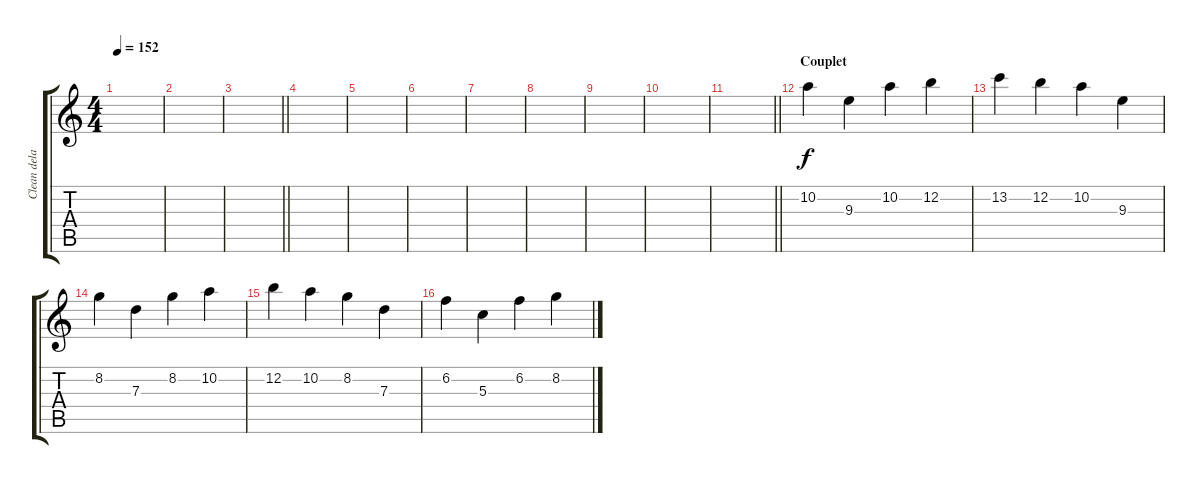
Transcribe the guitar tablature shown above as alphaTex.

\track ("Clean delay" "Clean dela") {instrument electricguitarclean}
\staff {score tabs}
\tuning (E4 B3 G3 D3 A2 E2) {hide}
\ts (4 4)
\tempo 152
\clef g2
\ks c
|
|
\barLineRight lightlight
|
|
|
|
|
|
|
|
\barLineRight lightlight
|
\section ("" "Couplet")
10.2.4 9.3.4 10.2.4 12.2.4 |
13.2.4 12.2.4 10.2.4 9.3.4 |
8.2.4 7.3.4 8.2.4 10.2.4 |
12.2.4 10.2.4 8.2.4 7.3.4 |
6.2.4 5.3.4 6.2.4 8.2.4
